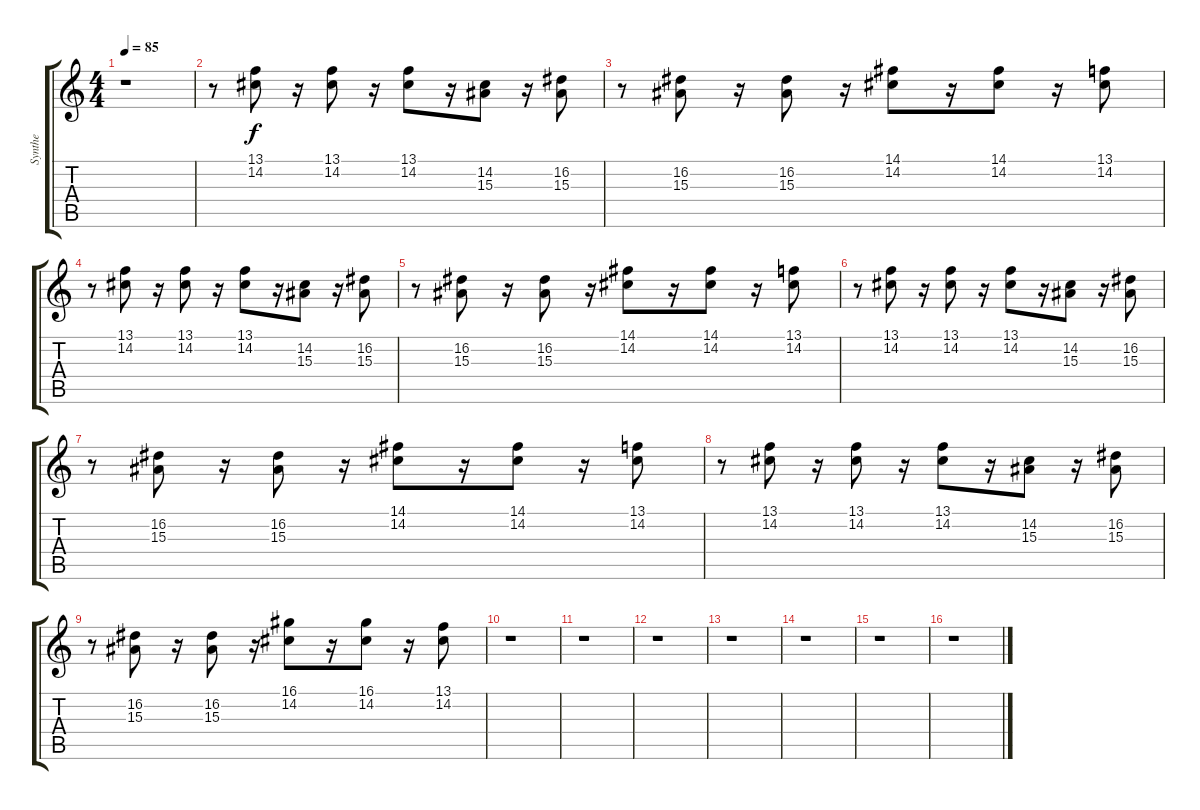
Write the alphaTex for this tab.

\track ("Synthe" "Synthe") {instrument fx5brightness}
\staff {score tabs}
\tuning (E4 B3 G3 D3 A2 E2) {hide}
\ts (4 4)
\tempo 85
\clef g2
\ks c
r.1{dy f instrument fx5brightness} |
r.8 (13.1 14.2).8 r.16 (13.1 14.2).8 r.16 (13.1 14.2).8 r.16 (14.2 15.3).8 r.16 (16.2 15.3).8 |
r.8 (16.2 15.3).8 r.16 (16.2 15.3).8 r.16 (14.1 14.2).8 r.16 (14.1 14.2).8 r.16 (13.1 14.2).8 |
r.8 (13.1 14.2).8 r.16 (13.1 14.2).8 r.16 (13.1 14.2).8 r.16 (14.2 15.3).8 r.16 (16.2 15.3).8 |
r.8 (16.2 15.3).8 r.16 (16.2 15.3).8 r.16 (14.1 14.2).8 r.16 (14.1 14.2).8 r.16 (13.1 14.2).8 |
r.8 (13.1 14.2).8 r.16 (13.1 14.2).8 r.16 (13.1 14.2).8 r.16 (14.2 15.3).8 r.16 (16.2 15.3).8 |
r.8 (16.2 15.3).8 r.16 (16.2 15.3).8 r.16 (14.1 14.2).8 r.16 (14.1 14.2).8 r.16 (13.1 14.2).8 |
r.8 (13.1 14.2).8 r.16 (13.1 14.2).8 r.16 (13.1 14.2).8 r.16 (14.2 15.3).8 r.16 (16.2 15.3).8 |
r.8 (16.2 15.3).8 r.16 (16.2 15.3).8 r.16 (16.1 14.2).8 r.16 (16.1 14.2).8 r.16 (13.1 14.2).8 |
r.1 |
r.1 |
r.1 |
r.1 |
r.1 |
r.1 |
r.1
